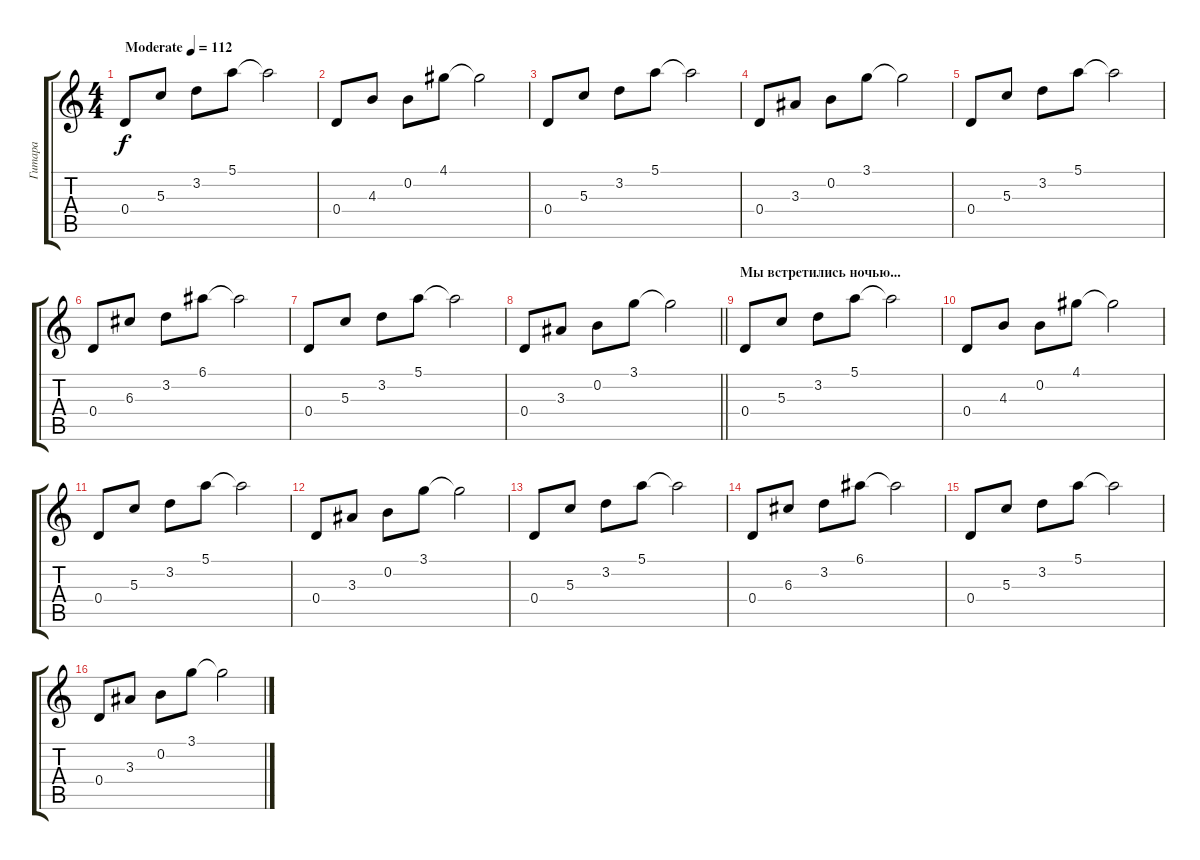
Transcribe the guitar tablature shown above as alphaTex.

\track ("Гитара" "Гитара") {instrument acousticguitarsteel}
\staff {score tabs}
\tuning (E4 B3 G3 D3 A2 E2) {hide}
\ts (4 4)
\tempo (112 "Moderate")
\clef g2
\ks c
0.4.8{dy f instrument acousticguitarsteel} 5.3.8 3.2.8 5.1.8 5.1{t}.2 |
0.4.8 4.3.8 0.2.8 4.1.8 4.1{t}.2 |
0.4.8 5.3.8 3.2.8 5.1.8 5.1{t}.2 |
0.4.8 3.3.8 0.2.8 3.1.8 3.1{t}.2 |
0.4.8 5.3.8 3.2.8 5.1.8 5.1{t}.2 |
0.4.8 6.3.8 3.2.8 6.1.8 6.1{t}.2 |
0.4.8 5.3.8 3.2.8 5.1.8 5.1{t}.2 |
\barLineRight lightlight
0.4.8 3.3.8 0.2.8 3.1.8 3.1{t}.2 |
\section ("" "Мы встретились ночью...")
0.4.8 5.3.8 3.2.8 5.1.8 5.1{t}.2 |
0.4.8 4.3.8 0.2.8 4.1.8 4.1{t}.2 |
0.4.8 5.3.8 3.2.8 5.1.8 5.1{t}.2 |
0.4.8 3.3.8 0.2.8 3.1.8 3.1{t}.2 |
0.4.8 5.3.8 3.2.8 5.1.8 5.1{t}.2 |
0.4.8 6.3.8 3.2.8 6.1.8 6.1{t}.2 |
0.4.8 5.3.8 3.2.8 5.1.8 5.1{t}.2 |
0.4.8 3.3.8 0.2.8 3.1.8 3.1{t}.2
